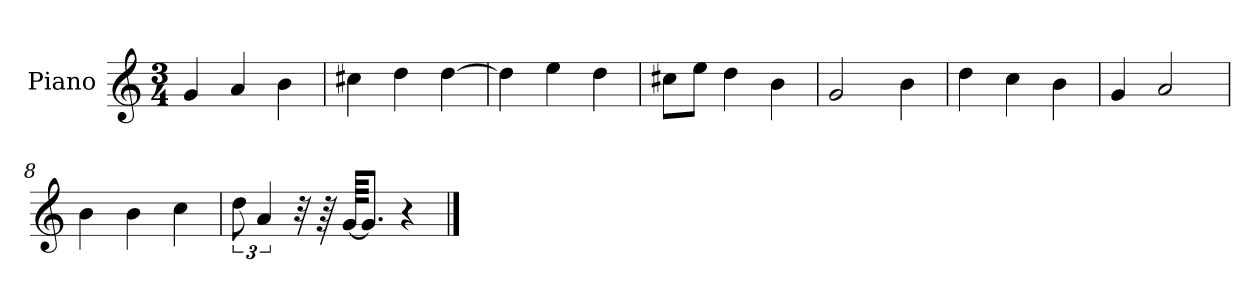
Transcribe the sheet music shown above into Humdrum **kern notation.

**kern
*part1
*staff1
*I"Piano
*I'P-no
*clefG2
*k[]
*M3/4
*MM170
=1
4g/
4a/
4b\
=2
4cc#X\
4dd\
[4dd\
=3
4dd\]
4ee\
4dd\
=4
8cc#X\L
8ee\J
4dd\
4b\
=5
2g/
4b\
=6
4dd\
4cc\
4b\
=7
4g/
2a/
=8
4b\
4b\
4cc\
=9
12dd\
6a/
32r
64r
[64g/KKKL
8.g/J]
4r
==
*-
